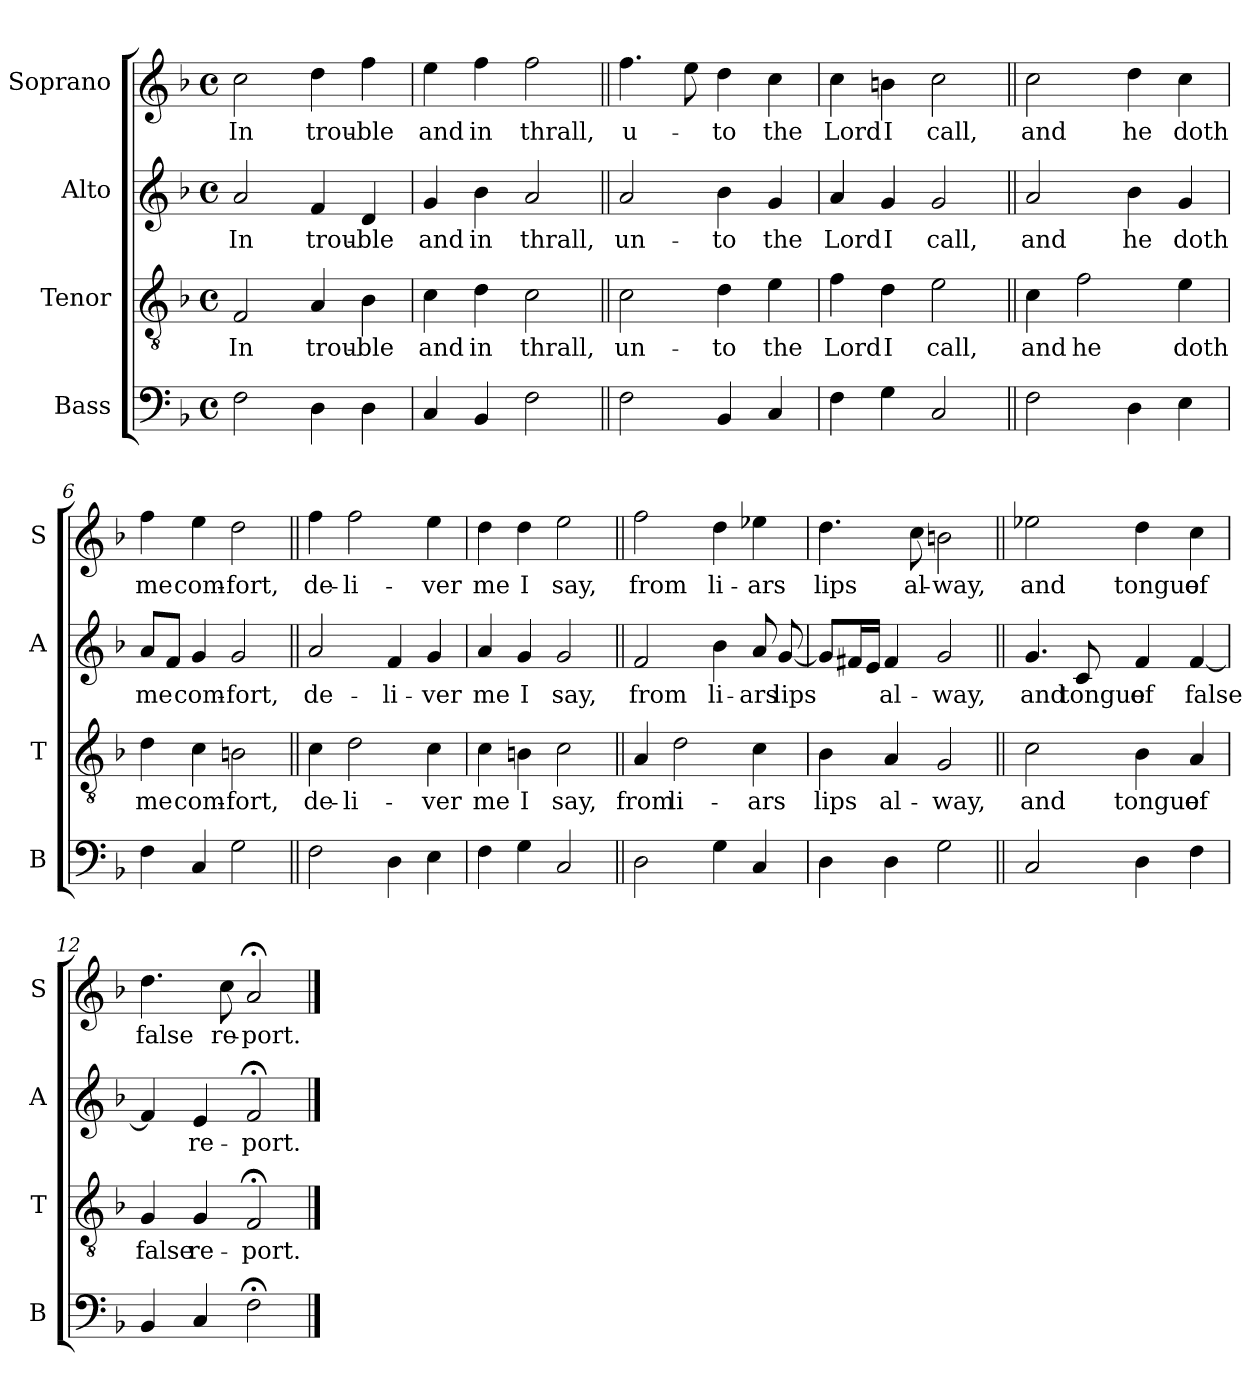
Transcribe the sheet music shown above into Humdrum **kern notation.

**kern	**kern	**text	**kern	**text	**kern	**text
*part4	*part3	*part3	*part2	*part2	*part1	*part1
*staff4	*staff3	*staff3	*staff2	*staff2	*staff1	*staff1
*I"Bass	*I"Tenor	*	*I"Alto	*	*I"Soprano	*
*I'B	*I'T	*	*I'A	*	*I'S	*
*clefF4	*clefGv2	*	*clefG2	*	*clefG2	*
*k[b-]	*k[b-]	*	*k[b-]	*	*k[b-]	*
*F:	*F:	*	*F:	*	*F:	*
*M4/4	*M4/4	*	*M4/4	*	*M4/4	*
*met(c)	*met(c)	*	*met(c)	*	*met(c)	*
=1	=1	=1	=1	=1	=1	=1
!	!	!LO:LY:b	!	!LO:LY:b	!	!LO:LY:b
2F\	2F/	In	2a/	In	2cc\	In
!	!	!LO:LY:b	!	!LO:LY:b	!	!LO:LY:b
4D\	4A/	trou-	4f/	trou-	4dd\	trou-
!	!	!LO:LY:b	!	!LO:LY:b	!	!LO:LY:b
4D\	4B-\	-ble	4d/	-ble	4ff\	-ble
=2	=2	=2	=2	=2	=2	=2
!	!	!LO:LY:b	!	!LO:LY:b	!	!LO:LY:b
4C/	4c\	and	4g/	and	4ee\	and
!	!	!LO:LY:b	!	!LO:LY:b	!	!LO:LY:b
4BB-/	4d\	in	4b-\	in	4ff\	in
!	!	!LO:LY:b	!	!LO:LY:b	!	!LO:LY:b
2F\	2c\	thrall,	2a/	thrall,	2ff\	thrall,
=3||	=3||	=3||	=3||	=3||	=3||	=3||
!	!	!LO:LY:b	!	!LO:LY:b	!	!LO:LY:b
2F\	2c\	un-	2a/	un-	4.ff\	u-
.	.	.	.	.	8ee\	.
!	!	!LO:LY:b	!	!LO:LY:b	!	!LO:LY:b
4BB-/	4d\	-to	4b-\	-to	4dd\	-to
!	!	!LO:LY:b	!	!LO:LY:b	!	!LO:LY:b
4C/	4e\	the	4g/	the	4cc\	the
=4	=4	=4	=4	=4	=4	=4
!	!	!LO:LY:b	!	!LO:LY:b	!	!LO:LY:b
4F\	4f\	Lord	4a/	Lord	4cc\	Lord
!	!	!LO:LY:b	!	!LO:LY:b	!	!LO:LY:b
4G\	4d\	I	4g/	I	4bn\	I
!	!	!LO:LY:b	!	!LO:LY:b	!	!LO:LY:b
2C/	2e\	call,	2g/	call,	2cc\	call,
=5||	=5||	=5||	=5||	=5||	=5||	=5||
!	!	!LO:LY:b	!	!LO:LY:b	!	!LO:LY:b
2F\	4c\	and	2a/	and	2cc\	and
!	!	!LO:LY:b	!	!	!	!
.	2f\	he	.	.	.	.
!	!	!	!	!LO:LY:b	!	!LO:LY:b
4D\	.	.	4b-\	he	4dd\	he
!	!	!LO:LY:b	!	!LO:LY:b	!	!LO:LY:b
4E\	4e\	doth	4g/	doth	4cc\	doth
=6	=6	=6	=6	=6	=6	=6
!	!	!LO:LY:b	!	!LO:LY:b	!	!LO:LY:b
4F\	4d\	me	8a/L	me	4ff\	me
.	.	.	8f/J	.	.	.
!	!	!LO:LY:b	!	!LO:LY:b	!	!LO:LY:b
4C/	4c\	com-	4g/	com-	4ee\	com-
!	!	!LO:LY:b	!	!LO:LY:b	!	!LO:LY:b
2G\	2Bn\	-fort,	2g/	-fort,	2dd\	-fort,
!!LO:LB:g=z
=7||	=7||	=7||	=7||	=7||	=7||	=7||
!	!	!LO:LY:b	!	!LO:LY:b	!	!LO:LY:b
2F\	4c\	de-	2a/	de-	4ff\	de-
!	!	!LO:LY:b	!	!	!	!LO:LY:b
.	2d\	-li-	.	.	2ff\	-li-
!	!	!	!	!LO:LY:b	!	!
4D\	.	.	4f/	-li-	.	.
!	!	!LO:LY:b	!	!LO:LY:b	!	!LO:LY:b
4E\	4c\	-ver	4g/	-ver	4ee\	-ver
=8	=8	=8	=8	=8	=8	=8
!	!	!LO:LY:b	!	!LO:LY:b	!	!LO:LY:b
4F\	4c\	me	4a/	me	4dd\	me
!	!	!LO:LY:b	!	!LO:LY:b	!	!LO:LY:b
4G\	4Bn\	I	4g/	I	4dd\	I
!	!	!LO:LY:b	!	!LO:LY:b	!	!LO:LY:b
2C/	2c\	say,	2g/	say,	2ee\	say,
=9||	=9||	=9||	=9||	=9||	=9||	=9||
!	!	!LO:LY:b	!	!LO:LY:b	!	!LO:LY:b
2D\	4A/	from	2f/	from	2ff\	from
!	!	!LO:LY:b	!	!	!	!
.	2d\	li-	.	.	.	.
!	!	!	!	!LO:LY:b	!	!LO:LY:b
4G\	.	.	4b-\	li-	4dd\	li-
!	!	!LO:LY:b	!	!LO:LY:b	!	!LO:LY:b
4C/	4c\	-ars	8a/	-ars	4ee-X\	-ars
!	!	!	!	!LO:LY:b	!	!
.	.	.	[8g/	lips	.	.
=10	=10	=10	=10	=10	=10	=10
!	!	!LO:LY:b	!	!	!	!LO:LY:b
4D\	4B-\	lips	8g/L]	.	4.dd\	lips
.	.	.	16f#X/L	.	.	.
.	.	.	16e/JJ	.	.	.
!	!	!LO:LY:b	!	!LO:LY:b	!	!
4D\	4A/	al-	4f#/	al-	.	.
!	!	!	!	!	!	!LO:LY:b
.	.	.	.	.	8cc\	al-
!	!	!LO:LY:b	!	!LO:LY:b	!	!LO:LY:b
2G\	2G/	-way,	2g/	-way,	2bn\	-way,
=11||	=11||	=11||	=11||	=11||	=11||	=11||
!	!	!LO:LY:b	!	!LO:LY:b	!	!LO:LY:b
2C/	2c\	and	4.g/	and	2ee-X\	and
!	!	!	!	!LO:LY:b	!	!
.	.	.	8c/	tongue	.	.
!	!	!LO:LY:b	!	!LO:LY:b	!	!LO:LY:b
4D\	4B-\	tongue	4f/	of	4dd\	tongue
!	!	!LO:LY:b	!	!LO:LY:b	!	!LO:LY:b
4F\	4A/	of	[4f/	false	4cc\	of
=12	=12	=12	=12	=12	=12	=12
!	!	!LO:LY:b	!	!	!	!LO:LY:b
4BB-/	4G/	false	4f/]	.	4.dd\	false
!	!	!LO:LY:b	!	!LO:LY:b	!	!
4C/	4G/	re-	4e/	re-	.	.
!	!	!	!	!	!	!LO:LY:b
.	.	.	.	.	8cc\	re-
!	!	!LO:LY:b	!	!LO:LY:b	!	!LO:LY:b
2F;<\	2F;</	-port.	2f;</	-port.	2a;</	-port.
==	==	==	==	==	==	==
*-	*-	*-	*-	*-	*-	*-
